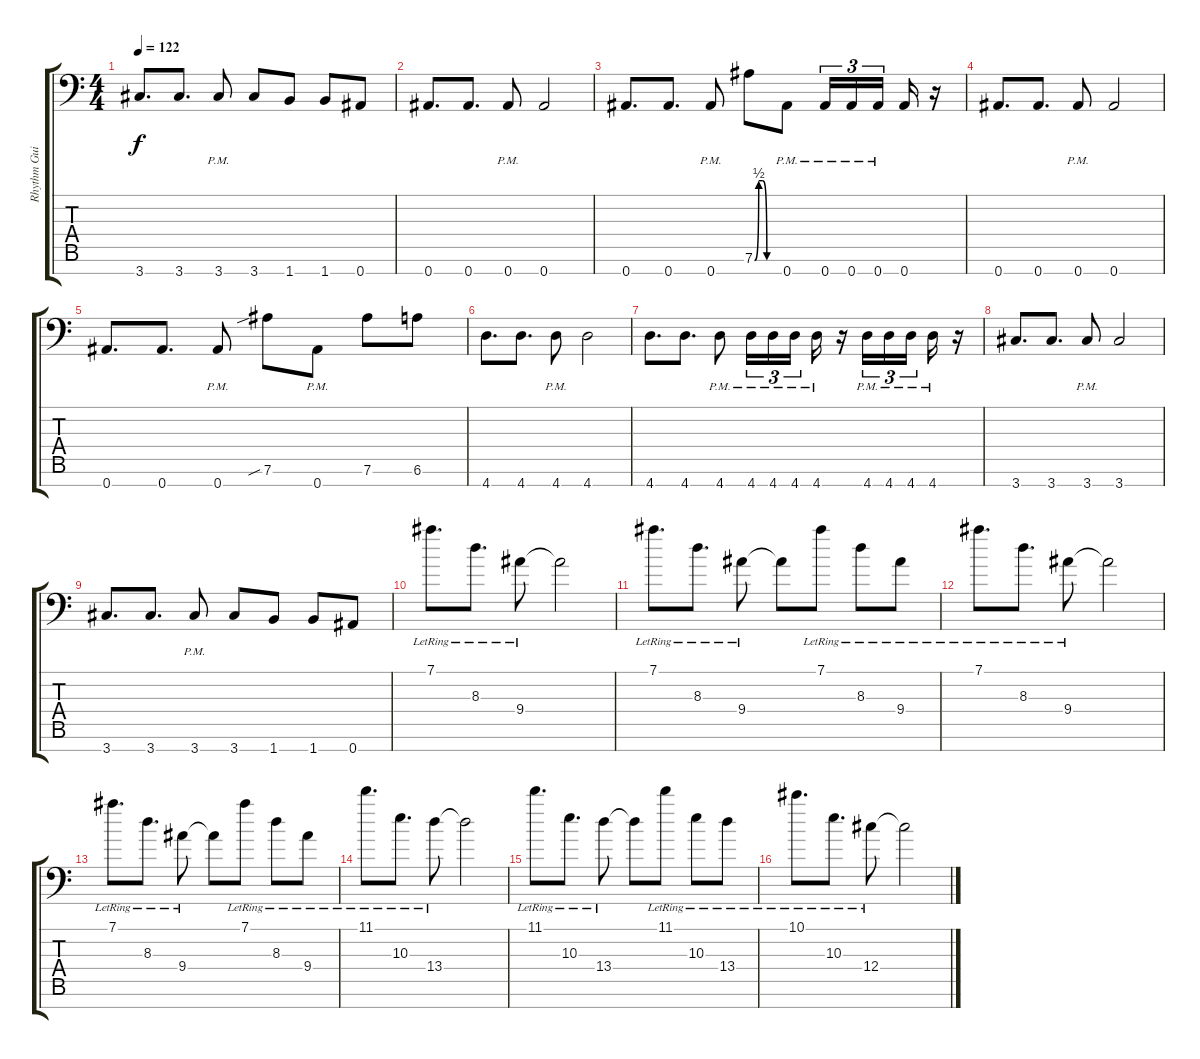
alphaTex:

\track ("Rhythm Guitar 2" "Rhythm Gui") {instrument distortionguitar}
\staff {score tabs}
\tuning (Eb4 Bb3 Gb3 Db3 Ab2 Eb2 Bb1) {hide}
\ts (4 4)
\tempo 122
\clef f4
\ks c
3.7.8{d dy f} 3.7.8{d} 3.7{pm}.8 3.7.8 1.7.8 1.7.8 0.7.8 |
0.7.8{d} 0.7.8{d} 0.7{pm}.8 0.7.2 |
0.7.8{d} 0.7.8{d} 0.7{pm}.8 7.6{be (custom 0 0 10 2 20 2 30 0 60 0)}.8 0.7{pm}.8 0.7{pm}.16{tu (3 2)} 0.7{pm}.16{tu (3 2)} 0.7{pm}.16{tu (3 2) beam splitsecondary} 0.7.16 r.16 |
0.7.8{d} 0.7.8{d} 0.7{pm}.8 0.7.2 |
0.7.8{d} 0.7.8{d} 0.7{pm}.8 7.6{sib}.8 0.7{pm}.8 7.6.8 6.6.8 |
4.7.8{d} 4.7.8{d} 4.7{pm}.8 4.7.2 |
4.7.8{d} 4.7.8{d} 4.7{pm}.8 4.7{pm}.16{tu (3 2)} 4.7{pm}.16{tu (3 2)} 4.7{pm}.16{tu (3 2) beam splitsecondary} 4.7{pm}.16 r.16 4.7{pm}.16{tu (3 2)} 4.7{pm}.16{tu (3 2)} 4.7{pm}.16{tu (3 2) beam splitsecondary} 4.7{pm}.16 r.16 |
3.7.8{d} 3.7.8{d} 3.7{pm}.8 3.7.2 |
3.7.8{d} 3.7.8{d} 3.7{pm}.8 3.7.8 1.7.8 1.7.8 0.7.8 |
7.1{lr}.8{d balance 8 instrument electricguitarjazz} 8.3{lr}.8{d} 9.4{lr}.8 9.4{t}.2 |
7.1{lr}.8{d} 8.3{lr}.8{d} 9.4{lr}.8 9.4{t}.8 7.1{lr}.8 8.3{lr}.8 9.4{lr}.8 |
7.1{lr}.8{d} 8.3{lr}.8{d} 9.4{lr}.8 9.4{t}.2 |
7.1{lr}.8{d} 8.3{lr}.8{d} 9.4{lr}.8 9.4{t}.8 7.1{lr}.8 8.3{lr}.8 9.4{lr}.8 |
11.1{lr}.8{d} 10.3{lr}.8{d} 13.4{lr}.8 13.4{t}.2 |
11.1{lr}.8{d} 10.3{lr}.8{d} 13.4{lr}.8 13.4{t}.8 11.1{lr}.8 10.3{lr}.8 13.4{lr}.8 |
10.1{lr}.8{d} 10.3{lr}.8{d} 12.4{lr}.8 12.4{t}.2
